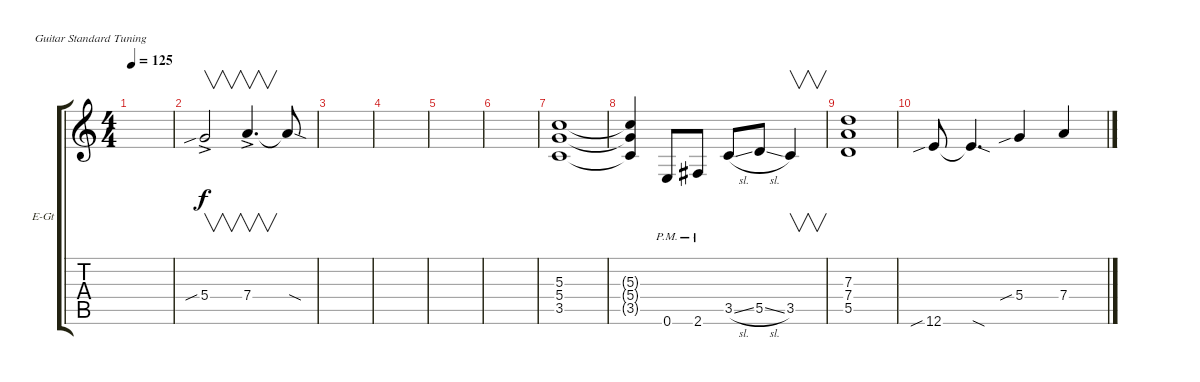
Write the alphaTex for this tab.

\defaultSystemsLayout 4
\bracketExtendMode groupsimilarinstruments
\firstSystemTrackNameOrientation horizontal
\otherSystemsTrackNameOrientation horizontal
\track ("Extra Lead" "E-Gt") {instrument distortionguitar}
\staff {score tabs}
\tuning (E4 B3 G3 D3 A2 E2)
\ts (4 4)
\tempo 125
\clef g2
\ks c
|
5.4{sib ac}.2{v} 7.4{ac}.4{v d} 7.4{sod t}.8 |
|
|
|
|
(5.3 5.4 3.5).1 |
(5.3{t} 5.4{t} 3.5{t}).4 0.6{pm}.8 2.6{pm}.8 3.5{sl}.8 5.5{sl}.8 3.5.4{v} |
(7.3 7.4 5.5).1 |
12.6{sib}.8 12.6{sod t}.4{d} 5.4{sib}.4 7.4.4
